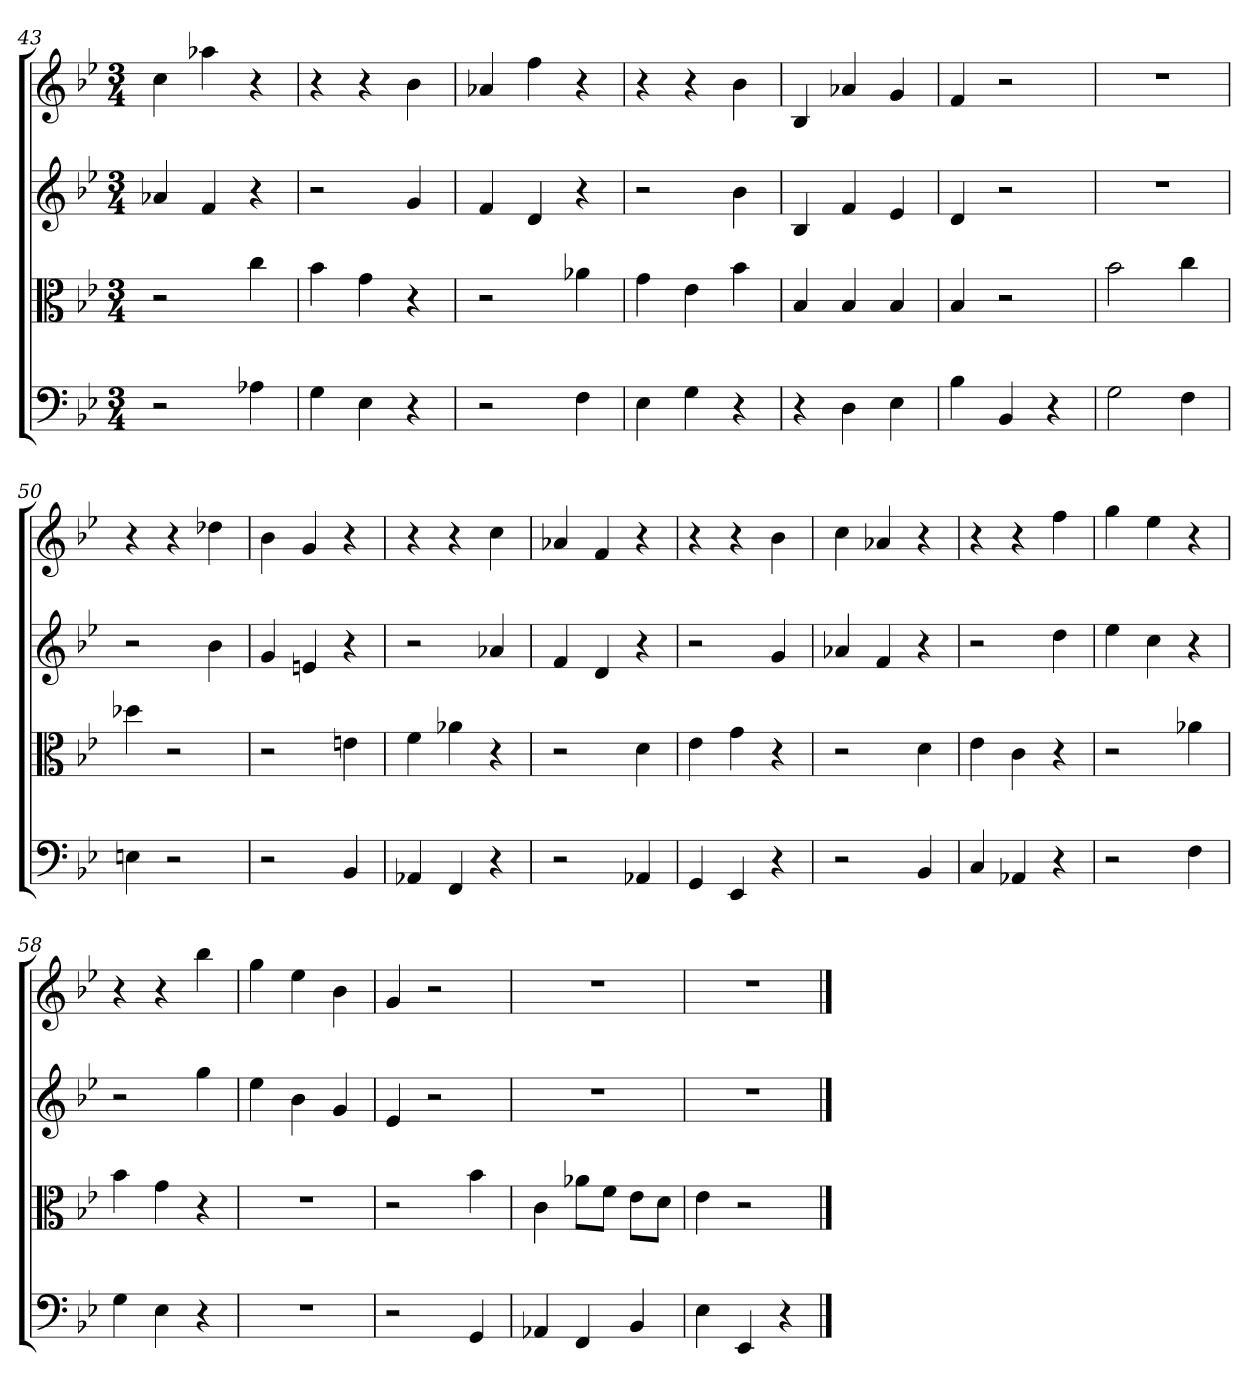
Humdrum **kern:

**kern	**kern	**kern	**kern
*part4	*part3	*part2	*part1
*staff4	*staff3	*staff2	*staff1
*clefF4	*clefC3	*	*
*k[b-e-]	*k[b-e-]	*k[b-e-]	*k[b-e-]
*B-:	*B-:	*B-:	*B-:
*M3/4	*M3/4	*M3/4	*M3/4
=43	=43	=43	=43
2r	2r	4a-X	4cc
.	.	4f	4aa-X
4A-X	4cc	4r	4r
=44	=44	=44	=44
4G	4b-	2r	4r
4E-	4g	.	4r
4r	4r	4g	4b-
=45	=45	=45	=45
2r	2r	4f	4a-X
.	.	4d	4ff
4F	4a-X	4r	4r
=46	=46	=46	=46
4E-	4g	2r	4r
4G	4e-	.	4r
4r	4b-	4b-	4b-
=47	=47	=47	=47
4r	4B-	4B-	4B-
4D	4B-	4f	4a-X
4E-	4B-	4e-	4g
=48	=48	=48	=48
4B-	4B-	4d	4f
4BB-	2r	2r	2r
4r	.	.	.
=49	=49	=49	=49
2G	2b-	2.r	2.r
4F	4cc	.	.
=50	=50	=50	=50
4En	4dd-X	2r	4r
2r	2r	.	4r
.	.	4b-	4dd-X
=51	=51	=51	=51
2r	2r	4g	4b-
.	.	4en	4g
4BB-	4en	4r	4r
=52	=52	=52	=52
4AA-X	4f	2r	4r
4FF	4a-X	.	4r
4r	4r	4a-X	4cc
=53	=53	=53	=53
2r	2r	4f	4a-X
.	.	4d	4f
4AA-X	4d	4r	4r
=54	=54	=54	=54
4GG	4e-	2r	4r
4EE-	4g	.	4r
4r	4r	4g	4b-
=55	=55	=55	=55
2r	2r	4a-X	4cc
.	.	4f	4a-X
4BB-	4d	4r	4r
=56	=56	=56	=56
4C	4e-	2r	4r
4AA-X	4c	.	4r
4r	4r	4dd	4ff
=57	=57	=57	=57
2r	2r	4ee-	4gg
.	.	4cc	4ee-
4F	4a-X	4r	4r
=58	=58	=58	=58
4G	4b-	2r	4r
4E-	4g	.	4r
4r	4r	4gg	4bb-
=59	=59	=59	=59
2.r	2.r	4ee-	4gg
.	.	4b-	4ee-
.	.	4g	4b-
=60	=60	=60	=60
2r	2r	4e-	4g
.	.	2r	2r
4GG	4b-	.	.
=61	=61	=61	=61
4AA-X	4c	2.r	2.r
4FF	8a-X\L	.	.
.	8f\J	.	.
4BB-	8e-\L	.	.
.	8d\J	.	.
=62	=62	=62	=62
4E-	4e-	2.r	2.r
4EE-	2r	.	.
4r	.	.	.
==	==	==	==
*-	*-	*-	*-
